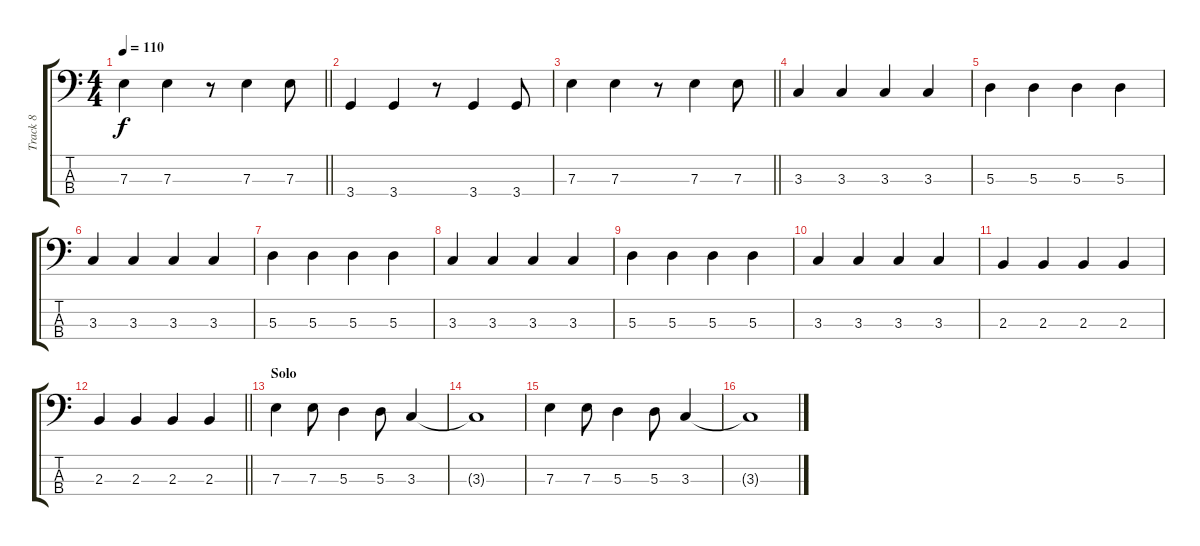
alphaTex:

\track ("Track 8" "Track 8") {instrument electricbassfinger}
\staff {score tabs}
\tuning (G2 D2 A1 E1) {hide}
\ts (4 4)
\tempo 110
\clef f4
\barLineRight lightlight
\ks c
7.3.4{dy f} 7.3.4 r.8 7.3.4 7.3.8 |
3.4.4 3.4.4 r.8 3.4.4 3.4.8 |
\barLineRight lightlight
7.3.4 7.3.4 r.8 7.3.4 7.3.8 |
3.3.4 3.3.4 3.3.4 3.3.4 |
5.3.4 5.3.4 5.3.4 5.3.4 |
3.3.4 3.3.4 3.3.4 3.3.4 |
5.3.4 5.3.4 5.3.4 5.3.4 |
3.3.4 3.3.4 3.3.4 3.3.4 |
5.3.4 5.3.4 5.3.4 5.3.4 |
3.3.4 3.3.4 3.3.4 3.3.4 |
2.3.4 2.3.4 2.3.4 2.3.4 |
\barLineRight lightlight
2.3.4 2.3.4 2.3.4 2.3.4 |
\section ("" "Solo")
7.3.4 7.3.8 5.3.4 5.3.8 3.3.4 |
3.3{t}.1 |
7.3.4 7.3.8 5.3.4 5.3.8 3.3.4 |
3.3{t}.1
